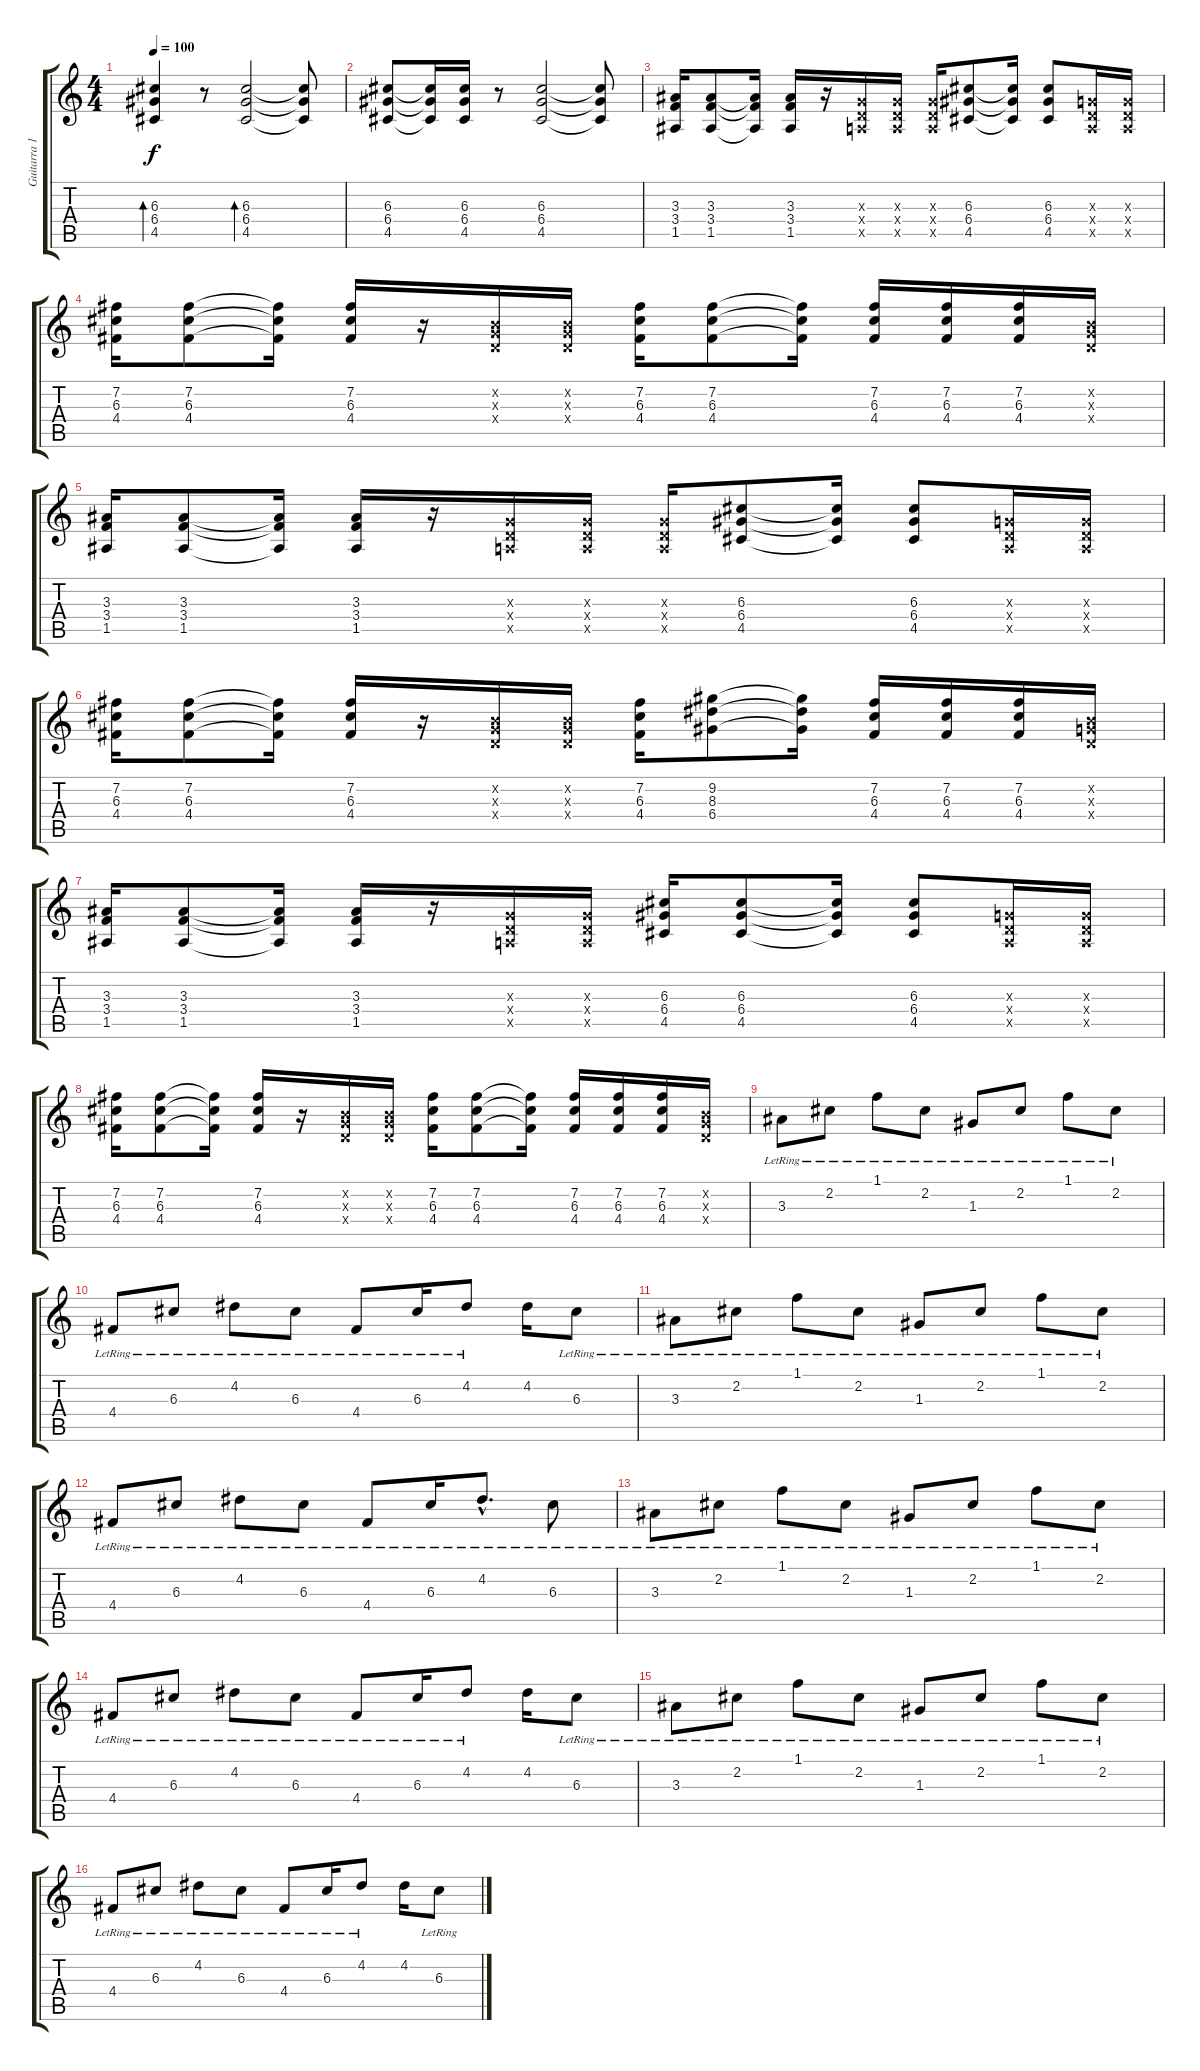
\track ("Guitarra 1" "Guitarra 1") {instrument electricguitarclean}
\staff {score tabs}
\tuning (E4 B3 G3 D3 A2 E2) {hide}
\ts (4 4)
\tempo 100
\clef g2
\ks c
(6.3 6.4 4.5).4{bd 120 dy f} r.8 (6.3 6.4 4.5).2{bd 120} (6.3{t} 6.4{t} 4.5{t}).8 |
(6.3 6.4 4.5).8 (6.3{t} 6.4{t} 4.5{t}).16 (6.3 6.4 4.5).16 r.8 (6.3 6.4 4.5).2 (6.3{t} 6.4{t} 4.5{t}).8 |
(3.3 3.4 1.5).16 (3.3 3.4 1.5).8 (3.3{t} 3.4{t} 1.5{t}).16 (3.3 3.4 1.5).16 r.16 (0.3{x} 0.4{x} 0.5{x}).16 (0.3{x} 0.4{x} 0.5{x}).16 (0.3{x} 0.4{x} 0.5{x}).16 (6.3 6.4 4.5).8 (6.3{t} 6.4{t} 4.5{t}).16 (6.3 6.4 4.5).8 (0.3{x} 0.4{x} 0.5{x}).16 (0.3{x} 0.4{x} 0.5{x}).16 |
(7.2 6.3 4.4).16 (7.2 6.3 4.4).8 (7.2{t} 6.3{t} 4.4{t}).16 (7.2 6.3 4.4).16 r.16 (0.2{x} 0.3{x} 0.4{x}).16 (0.2{x} 0.3{x} 0.4{x}).16 (7.2 6.3 4.4).16 (7.2 6.3 4.4).8 (7.2{t} 6.3{t} 4.4{t}).16 (7.2 6.3 4.4).16 (7.2 6.3 4.4).16 (7.2 6.3 4.4).16 (0.2{x} 0.3{x} 0.4{x}).16 |
(3.3 3.4 1.5).16 (3.3 3.4 1.5).8 (3.3{t} 3.4{t} 1.5{t}).16 (3.3 3.4 1.5).16 r.16 (0.3{x} 0.4{x} 0.5{x}).16 (0.3{x} 0.4{x} 0.5{x}).16 (0.3{x} 0.4{x} 0.5{x}).16 (6.3 6.4 4.5).8 (6.3{t} 6.4{t} 4.5{t}).16 (6.3 6.4 4.5).8 (0.3{x} 0.4{x} 0.5{x}).16 (0.3{x} 0.4{x} 0.5{x}).16 |
(7.2 6.3 4.4).16 (7.2 6.3 4.4).8 (7.2{t} 6.3{t} 4.4{t}).16 (7.2 6.3 4.4).16 r.16 (0.2{x} 0.3{x} 0.4{x}).16 (0.2{x} 0.3{x} 0.4{x}).16 (7.2 6.3 4.4).16 (9.2 8.3 6.4).8 (9.2{t} 8.3{t} 6.4{t}).16 (7.2 6.3 4.4).16 (7.2 6.3 4.4).16 (7.2 6.3 4.4).16 (0.2{x} 0.3{x} 0.4{x}).16 |
(3.3 3.4 1.5).16 (3.3 3.4 1.5).8 (3.3{t} 3.4{t} 1.5{t}).16 (3.3 3.4 1.5).16 r.16 (0.3{x} 0.4{x} 0.5{x}).16 (0.3{x} 0.4{x} 0.5{x}).16 (6.3 6.4 4.5).16 (6.3 6.4 4.5).8 (6.3{t} 6.4{t} 4.5{t}).16 (6.3 6.4 4.5).8 (0.3{x} 0.4{x} 0.5{x}).16 (0.3{x} 0.4{x} 0.5{x}).16 |
(7.2 6.3 4.4).16 (7.2 6.3 4.4).8 (7.2{t} 6.3{t} 4.4{t}).16 (7.2 6.3 4.4).16 r.16 (0.2{x} 0.3{x} 0.4{x}).16 (0.2{x} 0.3{x} 0.4{x}).16 (7.2 6.3 4.4).16 (7.2 6.3 4.4).8 (7.2{t} 6.3{t} 4.4{t}).16 (7.2 6.3 4.4).16 (7.2 6.3 4.4).16 (7.2 6.3 4.4).16 (0.2{x} 0.3{x} 0.4{x}).16 |
3.3{lr}.8 2.2{lr}.8 1.1{lr}.8 2.2{lr}.8 1.3{lr}.8 2.2{lr}.8 1.1{lr}.8 2.2{lr}.8 |
4.4{lr}.8 6.3{lr}.8 4.2{lr}.8 6.3{lr}.8 4.4{lr}.8 6.3{lr}.16 4.2{lr}.8 4.2.16 6.3{lr}.8 |
3.3{lr}.8 2.2{lr}.8 1.1{lr}.8 2.2{lr}.8 1.3{lr}.8 2.2{lr}.8 1.1{lr}.8 2.2{lr}.8 |
4.4{lr}.8 6.3{lr}.8 4.2{lr}.8 6.3{lr}.8 4.4{lr}.8 6.3{lr}.16 4.2{hac lr}.8{d} 6.3{lr}.8 |
3.3{lr}.8 2.2{lr}.8 1.1{lr}.8 2.2{lr}.8 1.3{lr}.8 2.2{lr}.8 1.1{lr}.8 2.2{lr}.8 |
4.4{lr}.8 6.3{lr}.8 4.2{lr}.8 6.3{lr}.8 4.4{lr}.8 6.3{lr}.16 4.2{lr}.8 4.2.16 6.3{lr}.8 |
3.3{lr}.8 2.2{lr}.8 1.1{lr}.8 2.2{lr}.8 1.3{lr}.8 2.2{lr}.8 1.1{lr}.8 2.2{lr}.8 |
4.4{lr}.8 6.3{lr}.8 4.2{lr}.8 6.3{lr}.8 4.4{lr}.8 6.3{lr}.16 4.2{lr}.8 4.2.16 6.3{lr}.8
